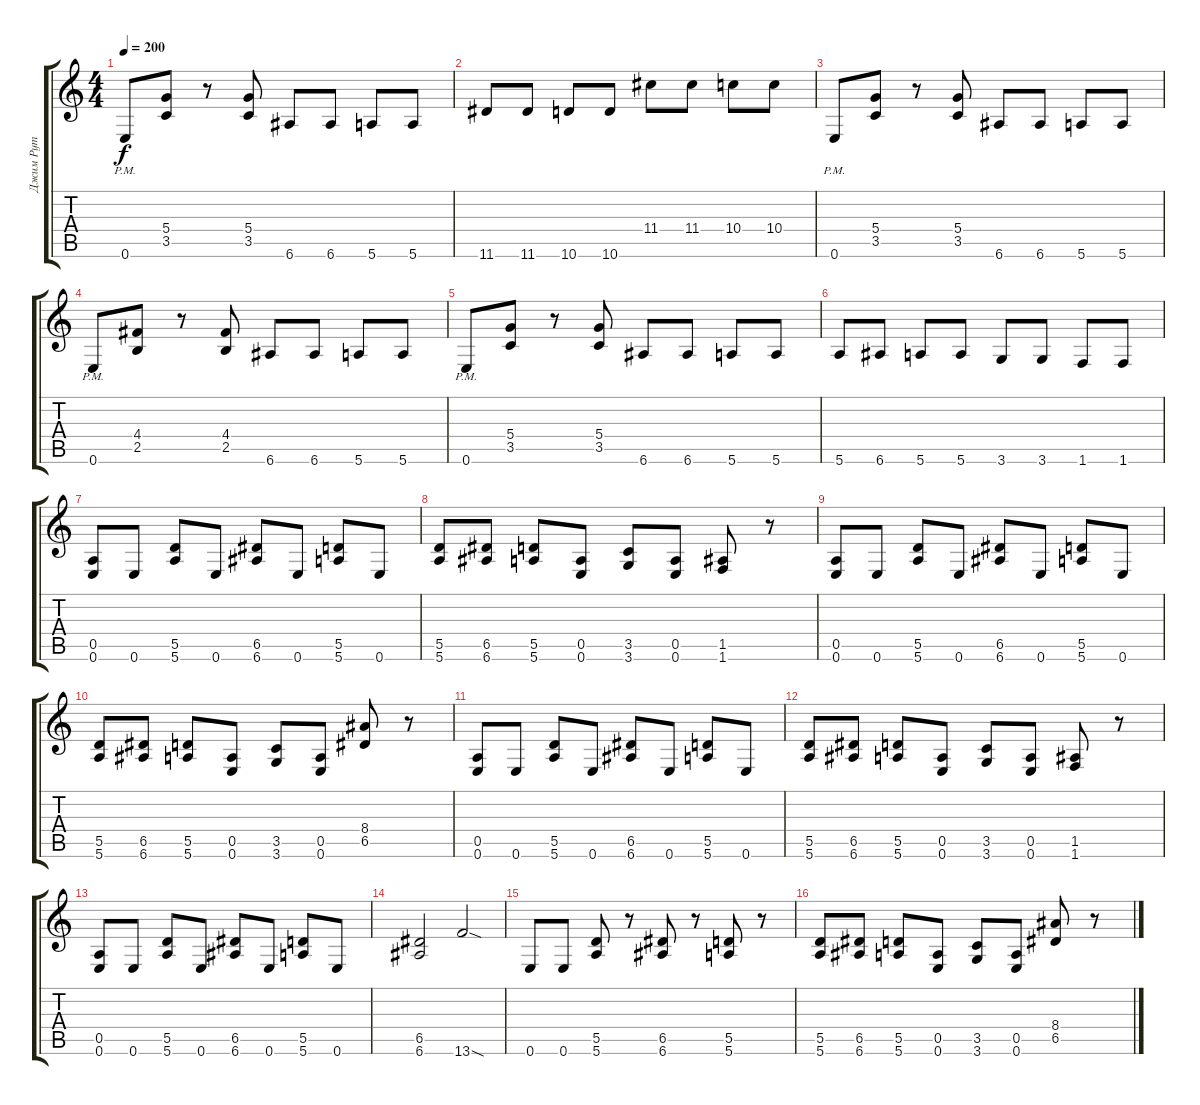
\track ("Джим Рут" "Джим Рут") {instrument distortionguitar}
\staff {score tabs}
\tuning (E4 B3 G3 D3 A2 E2) {hide}
\ts (4 4)
\tempo 200
\clef g2
\ks c
0.6{pm}.8{dy f} (5.4 3.5).8 r.8 (5.4 3.5).8 6.6.8 6.6.8 5.6.8 5.6.8 |
11.6.8 11.6.8 10.6.8 10.6.8 11.4.8 11.4.8 10.4.8 10.4.8 |
0.6{pm}.8 (5.4 3.5).8 r.8 (5.4 3.5).8 6.6.8 6.6.8 5.6.8 5.6.8 |
0.6{pm}.8 (4.4 2.5).8 r.8 (4.4 2.5).8 6.6.8 6.6.8 5.6.8 5.6.8 |
0.6{pm}.8 (5.4 3.5).8 r.8 (5.4 3.5).8 6.6.8 6.6.8 5.6.8 5.6.8 |
5.6.8 6.6.8 5.6.8 5.6.8 3.6.8 3.6.8 1.6.8 1.6.8 |
(0.5 0.6).8 0.6.8 (5.5 5.6).8 0.6.8 (6.5 6.6).8 0.6.8 (5.5 5.6).8 0.6.8 |
(5.5 5.6).8 (6.5 6.6).8 (5.5 5.6).8 (0.5 0.6).8 (3.5 3.6).8 (0.5 0.6).8 (1.5 1.6).8 r.8 |
(0.5 0.6).8 0.6.8 (5.5 5.6).8 0.6.8 (6.5 6.6).8 0.6.8 (5.5 5.6).8 0.6.8 |
(5.5 5.6).8 (6.5 6.6).8 (5.5 5.6).8 (0.5 0.6).8 (3.5 3.6).8 (0.5 0.6).8 (8.4 6.5).8 r.8 |
(0.5 0.6).8 0.6.8 (5.5 5.6).8 0.6.8 (6.5 6.6).8 0.6.8 (5.5 5.6).8 0.6.8 |
(5.5 5.6).8 (6.5 6.6).8 (5.5 5.6).8 (0.5 0.6).8 (3.5 3.6).8 (0.5 0.6).8 (1.5 1.6).8 r.8 |
(0.5 0.6).8 0.6.8 (5.5 5.6).8 0.6.8 (6.5 6.6).8 0.6.8 (5.5 5.6).8 0.6.8 |
(6.5 6.6).2 13.6{sod}.2 |
0.6.8 0.6.8 (5.5 5.6).8 r.8 (6.5 6.6).8 r.8 (5.5 5.6).8 r.8 |
(5.5 5.6).8 (6.5 6.6).8 (5.5 5.6).8 (0.5 0.6).8 (3.5 3.6).8 (0.5 0.6).8 (8.4 6.5).8 r.8
